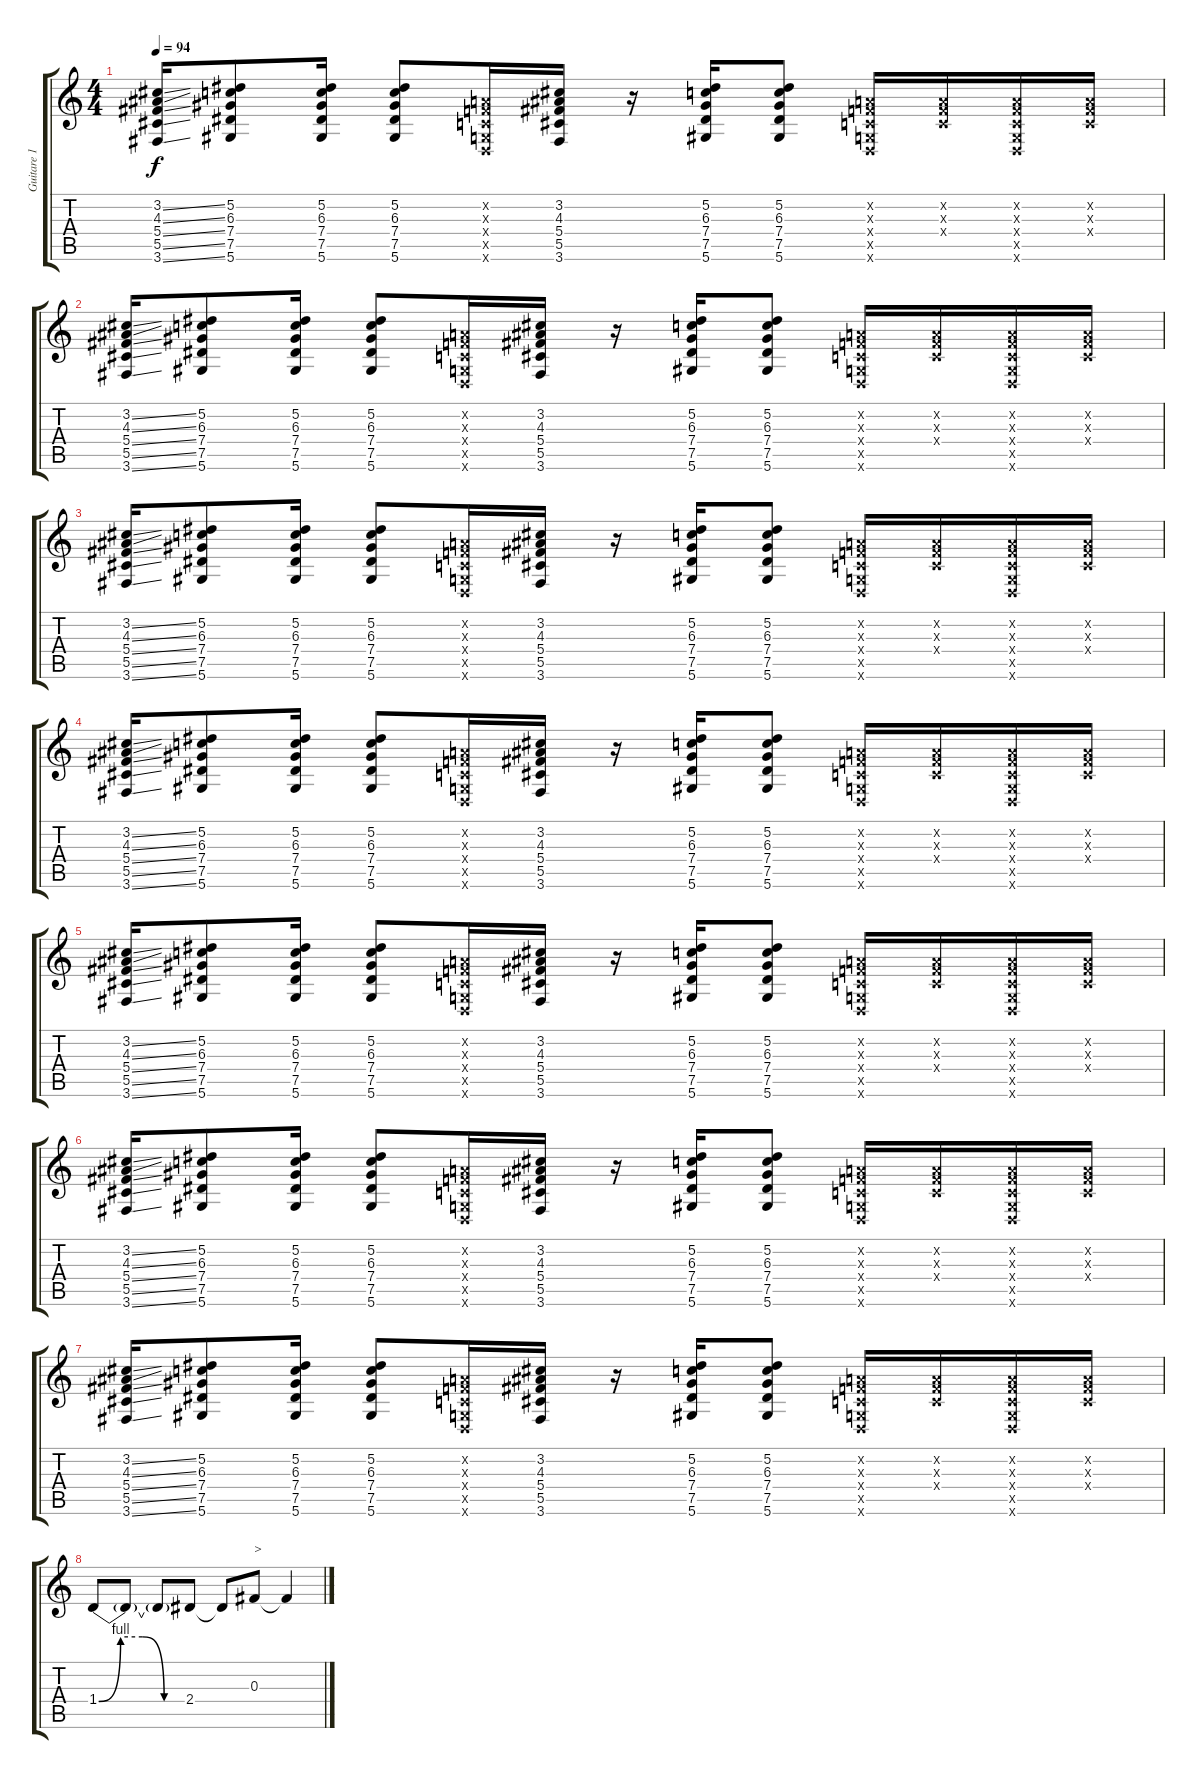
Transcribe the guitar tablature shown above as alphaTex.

\track ("Guitare 1" "Guitare 1") {instrument electricguitarclean}
\staff {score tabs}
\tuning (Eb4 Bb3 Gb3 Db3 Ab2 Eb2) {hide}
\ts (4 4)
\tempo 94
\clef g2
\ks c
(3.2{ss} 4.3{ss} 5.4{ss} 5.5{ss} 3.6{ss}).16{dy f} (5.2 6.3 7.4 7.5 5.6).8 (5.2 6.3 7.4 7.5 5.6).16 (5.2 6.3 7.4 7.5 5.6).8 (-1.2{x} -1.3{x} -1.4{x} -1.5{x} -1.6{x}).16 (3.2 4.3 5.4 5.5 3.6).16 r.16 (5.2 6.3 7.4 7.5 5.6).16 (5.2 6.3 7.4 7.5 5.6).8 (-1.2{x} -1.3{x} -1.4{x} -1.5{x} -1.6{x}).16 (-1.2{x} -1.3{x} -1.4{x}).16 (-1.2{x} -1.3{x} -1.4{x} -1.5{x} -1.6{x}).16 (-1.2{x} -1.3{x} -1.4{x}).16 |
(3.2{ss} 4.3{ss} 5.4{ss} 5.5{ss} 3.6{ss}).16 (5.2 6.3 7.4 7.5 5.6).8 (5.2 6.3 7.4 7.5 5.6).16 (5.2 6.3 7.4 7.5 5.6).8 (-1.2{x} -1.3{x} -1.4{x} -1.5{x} -1.6{x}).16 (3.2 4.3 5.4 5.5 3.6).16 r.16 (5.2 6.3 7.4 7.5 5.6).16 (5.2 6.3 7.4 7.5 5.6).8 (-1.2{x} -1.3{x} -1.4{x} -1.5{x} -1.6{x}).16 (-1.2{x} -1.3{x} -1.4{x}).16 (-1.2{x} -1.3{x} -1.4{x} -1.5{x} -1.6{x}).16 (-1.2{x} -1.3{x} -1.4{x}).16 |
(3.2{ss} 4.3{ss} 5.4{ss} 5.5{ss} 3.6{ss}).16 (5.2 6.3 7.4 7.5 5.6).8 (5.2 6.3 7.4 7.5 5.6).16 (5.2 6.3 7.4 7.5 5.6).8 (-1.2{x} -1.3{x} -1.4{x} -1.5{x} -1.6{x}).16 (3.2 4.3 5.4 5.5 3.6).16 r.16 (5.2 6.3 7.4 7.5 5.6).16 (5.2 6.3 7.4 7.5 5.6).8 (-1.2{x} -1.3{x} -1.4{x} -1.5{x} -1.6{x}).16 (-1.2{x} -1.3{x} -1.4{x}).16 (-1.2{x} -1.3{x} -1.4{x} -1.5{x} -1.6{x}).16 (-1.2{x} -1.3{x} -1.4{x}).16 |
(3.2{ss} 4.3{ss} 5.4{ss} 5.5{ss} 3.6{ss}).16 (5.2 6.3 7.4 7.5 5.6).8 (5.2 6.3 7.4 7.5 5.6).16 (5.2 6.3 7.4 7.5 5.6).8 (-1.2{x} -1.3{x} -1.4{x} -1.5{x} -1.6{x}).16 (3.2 4.3 5.4 5.5 3.6).16 r.16 (5.2 6.3 7.4 7.5 5.6).16 (5.2 6.3 7.4 7.5 5.6).8 (-1.2{x} -1.3{x} -1.4{x} -1.5{x} -1.6{x}).16 (-1.2{x} -1.3{x} -1.4{x}).16 (-1.2{x} -1.3{x} -1.4{x} -1.5{x} -1.6{x}).16 (-1.2{x} -1.3{x} -1.4{x}).16 |
(3.2{ss} 4.3{ss} 5.4{ss} 5.5{ss} 3.6{ss}).16 (5.2 6.3 7.4 7.5 5.6).8 (5.2 6.3 7.4 7.5 5.6).16 (5.2 6.3 7.4 7.5 5.6).8 (-1.2{x} -1.3{x} -1.4{x} -1.5{x} -1.6{x}).16 (3.2 4.3 5.4 5.5 3.6).16 r.16 (5.2 6.3 7.4 7.5 5.6).16 (5.2 6.3 7.4 7.5 5.6).8 (-1.2{x} -1.3{x} -1.4{x} -1.5{x} -1.6{x}).16 (-1.2{x} -1.3{x} -1.4{x}).16 (-1.2{x} -1.3{x} -1.4{x} -1.5{x} -1.6{x}).16 (-1.2{x} -1.3{x} -1.4{x}).16 |
(3.2{ss} 4.3{ss} 5.4{ss} 5.5{ss} 3.6{ss}).16 (5.2 6.3 7.4 7.5 5.6).8 (5.2 6.3 7.4 7.5 5.6).16 (5.2 6.3 7.4 7.5 5.6).8 (-1.2{x} -1.3{x} -1.4{x} -1.5{x} -1.6{x}).16 (3.2 4.3 5.4 5.5 3.6).16 r.16 (5.2 6.3 7.4 7.5 5.6).16 (5.2 6.3 7.4 7.5 5.6).8 (-1.2{x} -1.3{x} -1.4{x} -1.5{x} -1.6{x}).16 (-1.2{x} -1.3{x} -1.4{x}).16 (-1.2{x} -1.3{x} -1.4{x} -1.5{x} -1.6{x}).16 (-1.2{x} -1.3{x} -1.4{x}).16 |
(3.2{ss} 4.3{ss} 5.4{ss} 5.5{ss} 3.6{ss}).16 (5.2 6.3 7.4 7.5 5.6).8 (5.2 6.3 7.4 7.5 5.6).16 (5.2 6.3 7.4 7.5 5.6).8 (-1.2{x} -1.3{x} -1.4{x} -1.5{x} -1.6{x}).16 (3.2 4.3 5.4 5.5 3.6).16 r.16 (5.2 6.3 7.4 7.5 5.6).16 (5.2 6.3 7.4 7.5 5.6).8 (-1.2{x} -1.3{x} -1.4{x} -1.5{x} -1.6{x}).16 (-1.2{x} -1.3{x} -1.4{x}).16 (-1.2{x} -1.3{x} -1.4{x} -1.5{x} -1.6{x}).16 (-1.2{x} -1.3{x} -1.4{x}).16 |
1.4{be (custom 0 0 15 4 30 4 45 0 60 0)}.8 1.4{t}.8 1.4{t}.8 2.4.8 2.4{t}.8 0.3.8{txt ">"} 0.3{t}.4
